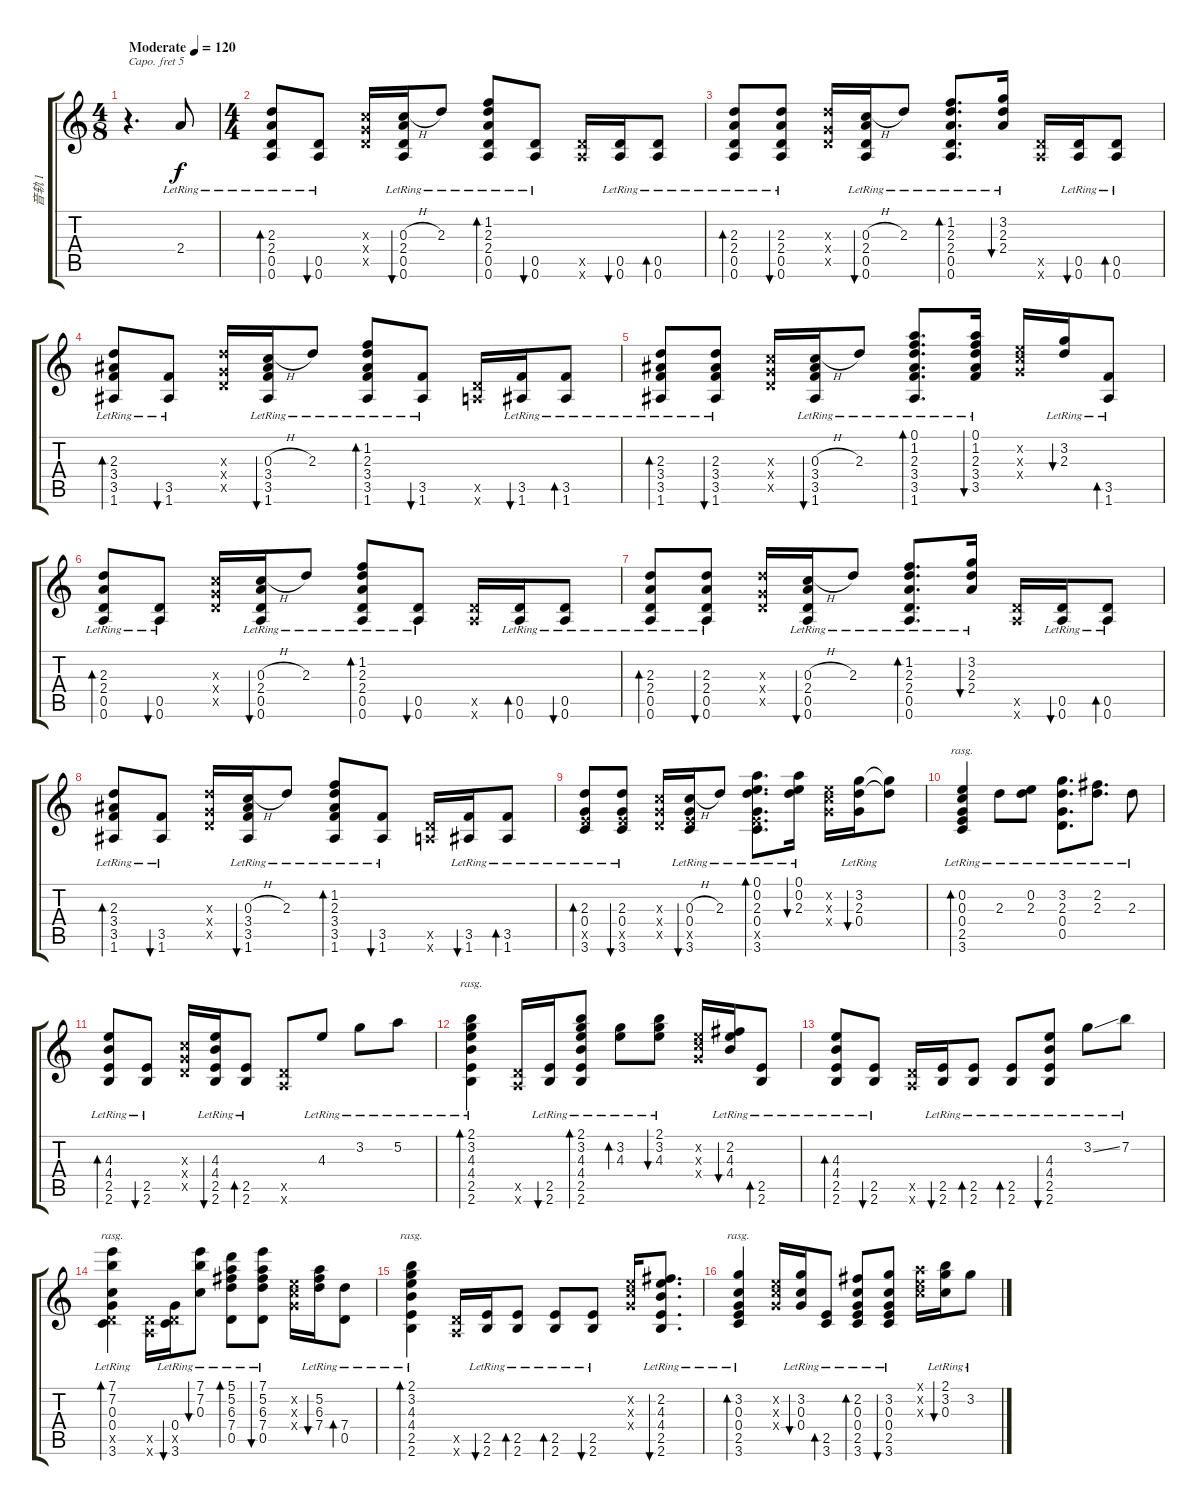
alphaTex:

\track ("音轨 1" "音轨 1") {instrument acousticguitarsteel}
\staff {score tabs}
\capo 5
\tuning (E4 B3 G3 D3 A2 E2) {hide}
\ts (4 8)
\tempo (120 "Moderate")
\clef g2
\ks c
r.4{d dy f instrument acousticguitarsteel} 2.4{lr}.8 |
\ts (4 4)
(2.3{lr} 2.4{lr} 0.5{lr} 0.6{lr}).8{bd 30} (0.5{lr} 0.6{lr}).8{bu 30} (0.3{x} 0.4{x} 0.5{x}).16 (0.3{h lr} 2.4{lr} 0.5{lr} 0.6{lr}).16{bu 30} 2.3{lr}.8 (1.2{lr} 2.3{lr} 2.4{lr} 0.5{lr} 0.6{lr}).8{bd 30} (0.5{lr} 0.6{lr}).8{bu 30} (0.5{x} 0.6{x}).16 (0.5{lr} 0.6{lr}).16{bu 30} (0.5{lr} 0.6{lr}).8{bd 30} |
(2.3{lr} 2.4{lr} 0.5{lr} 0.6{lr}).8{bd 30} (2.3{lr} 2.4{lr} 0.5{lr} 0.6{lr}).8{bu 30} (2.3{x} 0.4{x} 0.5{x}).16 (0.3{h lr} 2.4{lr} 0.5{lr} 0.6{lr}).16{bu 30} 2.3{lr}.8 (1.2{lr} 2.3{lr} 2.4{lr} 0.5{lr} 0.6{lr}).8{d bd 30} (3.2{lr} 2.3{lr} 2.4{lr}).16{bu 30} (0.5{x} 0.6{x}).16 (0.5{lr} 0.6{lr}).16{bu 30} (0.5{lr} 0.6{lr}).8{bd 30} |
(2.3{lr} 3.4{lr} 3.5{lr} 1.6{lr}).8{bd 30} (3.5{lr} 1.6{lr}).8{bu 30} (2.3{x} 0.4{x} 0.5{x}).16 (0.3{h lr} 3.4{lr} 3.5{lr} 1.6{lr}).16{bu 30} 2.3{lr}.8 (1.2{lr} 2.3{lr} 3.4{lr} 3.5{lr} 1.6{lr}).8{bd 30} (3.5{lr} 1.6{lr}).8{bu 30} (0.5{x} 0.6{x}).16 (3.5{lr} 1.6{lr}).16{bu 30} (3.5{lr} 1.6{lr}).8{bd 30} |
(2.3{lr} 3.4{lr} 3.5{lr} 1.6{lr}).8{bd 30} (2.3{lr} 3.4{lr} 3.5{lr} 1.6{lr}).8{bu 30} (0.3{x} 0.4{x} 0.5{x}).16 (0.3{h lr} 3.4{lr} 3.5{lr} 1.6{lr}).16{bu 30} 2.3{lr}.8 (0.1{lr} 1.2{lr} 2.3{lr} 3.4{lr} 3.5{lr} 1.6{lr}).8{d bd 30} (0.1{lr} 1.2{lr} 2.3{lr} 3.4{lr} 3.5{lr}).16{bu 30} (0.2{x} 0.3{x} 0.4{x}).16 (3.2{lr} 2.3{lr}).16{bu 30} (3.5{lr} 1.6{lr}).8{bd 30} |
(2.3{lr} 2.4{lr} 0.5{lr} 0.6{lr}).8{bd 30} (0.5{lr} 0.6{lr}).8{bu 30} (0.3{x} 0.4{x} 0.5{x}).16 (0.3{h lr} 2.4{lr} 0.5{lr} 0.6{lr}).16{bu 30} 2.3{lr}.8 (1.2{lr} 2.3{lr} 2.4{lr} 0.5{lr} 0.6{lr}).8{bd 30} (0.5{lr} 0.6{lr}).8{bu 30} (0.5{x} 0.6{x}).16 (0.5{lr} 0.6{lr}).16{bd 30} (0.5{lr} 0.6{lr}).8{bu 30} |
(2.3{lr} 2.4{lr} 0.5{lr} 0.6{lr}).8{bd 30} (2.3{lr} 2.4{lr} 0.5{lr} 0.6{lr}).8{bu 30} (2.3{x} 0.4{x} 0.5{x}).16 (0.3{h lr} 2.4{lr} 0.5{lr} 0.6{lr}).16{bu 30} 2.3{lr}.8 (1.2{lr} 2.3{lr} 2.4{lr} 0.5{lr} 0.6{lr}).8{d bd 30} (3.2{lr} 2.3{lr} 2.4{lr}).16{bu 30} (0.5{x} 0.6{x}).16 (0.5{lr} 0.6{lr}).16{bu 30} (0.5{lr} 0.6{lr}).8{bd 30} |
(2.3{lr} 3.4{lr} 3.5{lr} 1.6{lr}).8{bd 30} (3.5{lr} 1.6{lr}).8{bu 30} (2.3{x} 0.4{x} 0.5{x}).16 (0.3{h lr} 3.4{lr} 3.5{lr} 1.6{lr}).16{bu 30} 2.3{lr}.8 (1.2{lr} 2.3{lr} 3.4{lr} 3.5{lr} 1.6{lr}).8{bd 30} (3.5{lr} 1.6{lr}).8{bu 30} (0.5{x} 0.6{x}).16 (3.5{lr} 1.6{lr}).16{bu 30} (3.5{lr} 1.6{lr}).8{bd 30} |
(2.3{lr} 0.4{lr} 2.5{x} 3.6{lr}).8{bd 30} (2.3{lr} 0.4{lr} 2.5{x} 3.6{lr}).8{bu 30} (0.3{x} 0.4{x} 0.5{x}).16 (0.3{h lr} 0.4{lr} 2.5{x} 3.6{lr}).16{bu 30} 2.3{lr}.8 (0.1{lr} 0.2{lr} 2.3{lr} 0.4{lr} 2.5{x} 3.6{lr}).8{d bd 30} (0.1{lr} 0.2{lr} 2.3{lr}).16{bu 30} (0.2{x} 0.3{x} 0.4{x}).16 (3.2{lr} 2.3{lr} 0.4{lr}).16{bu 30} (3.2{t} 2.3{t}).8 |
(0.2{lr} 0.3{lr} 0.4{lr} 2.5{lr} 3.6{lr}).4{bd 240 rasg ii} 2.3{lr}.8 (0.2{lr} 2.3{lr}).8 (3.2{lr} 2.3{lr} 0.4{lr} 0.5{lr}).8{d} (2.2{lr} 2.3{lr}).8{d} 2.3{lr}.8 |
(4.3{lr} 4.4{lr} 2.5{lr} 2.6{lr}).8{bd 30} (2.5{lr} 2.6{lr}).8{bu 30} (0.3{x} 0.4{x} 0.5{x}).16 (4.3{lr} 4.4{lr} 2.5{lr} 2.6{lr}).16{bu 30} (2.5{lr} 2.6{lr}).8{bd 30} (0.5{x} 0.6{x}).8 4.3{lr}.8 3.2{lr}.8 5.2{lr}.8 |
(2.1{lr} 3.2{lr} 4.3{lr} 4.4{lr} 2.5{lr} 2.6{lr}).4{bd 120 rasg ii} (0.5{x} 0.6{x}).16 (2.5{lr} 2.6{lr}).16{bu 30} (2.1{lr} 3.2{lr} 4.3{lr} 4.4{lr} 2.5{lr} 2.6{lr}).8{bd 30} (3.2{lr} 4.3{lr}).8{bd 30} (2.1{lr} 3.2{lr} 4.3{lr}).8{bu 30} (0.2{x} 0.3{x} 0.4{x}).16 (2.2{lr} 4.3{lr} 4.4{lr}).16{bu 30} (2.5{lr} 2.6{lr}).8{bd 30} |
(4.3{lr} 4.4{lr} 2.5{lr} 2.6{lr}).8{bd 60} (2.5{lr} 2.6{lr}).8{bu 60} (0.5{x} 0.6{x}).16 (2.5{lr} 2.6{lr}).16{bu 60} (2.5{lr} 2.6{lr}).8{bd 60} (2.5{lr} 2.6{lr}).8{bd 60} (4.3{lr} 4.4{lr} 2.5{lr} 2.6{lr}).8{bu 60} 3.2{ss lr}.8 7.2{lr}.8 |
(7.1{lr} 7.2{lr} 0.3{lr} 0.4{lr} 0.5{x} 3.6{lr}).4{bd 120 rasg ii} (0.5{x} 0.6{x}).16 (0.4{lr} 0.5{x} 3.6{lr}).16{bu 30} (7.1{lr} 7.2{lr} 0.3{lr}).8{bu 30} (5.1{lr} 5.2{lr} 6.3{lr} 7.4{lr} 0.5{lr}).8{bd 30} (7.1{lr} 5.2{lr} 6.3{lr} 7.4{lr} 0.5{lr}).8{bu 30} (0.2{x} 0.3{x} 0.4{x}).16 (5.2{lr} 6.3{lr} 7.4{lr}).16{bu 30} (7.4{lr} 0.5{lr}).8{bd 30} |
(2.1{lr} 3.2{lr} 4.3{lr} 4.4{lr} 2.5{lr} 2.6{lr}).4{bd 120 rasg ii} (0.5{x} 0.6{x}).16 (2.5{lr} 2.6{lr}).16{bu 30} (2.5{lr} 2.6{lr}).8{bd 30} (2.5{lr} 2.6{lr}).8{bd 30} (2.5{lr} 2.6{lr}).8{bu 30} (0.2{x} 0.3{x} 0.4{x}).16 (2.2{lr} 4.3{lr} 4.4{lr} 2.5{lr} 2.6{lr}).8{d bu 30} |
(3.2{lr} 0.3{lr} 0.4{lr} 2.5{lr} 3.6{lr}).4{bd 120 rasg ii} (0.2{x} 0.3{x} 0.4{x}).16 (3.2{lr} 0.3{lr} 0.4{lr}).16{bu 30} (2.5{lr} 3.6{lr}).8{bd 30} (2.2{lr} 0.3{lr} 0.4{lr} 2.5{lr} 3.6{lr}).8{bd 30} (3.2{lr} 0.3{lr} 0.4{lr} 2.5{lr} 3.6{lr}).8{bu 30} (0.1{x} 0.2{x} 0.3{x}).16 (2.1{lr} 3.2{lr} 0.3{lr}).16{bu 30} 3.2{lr}.8
